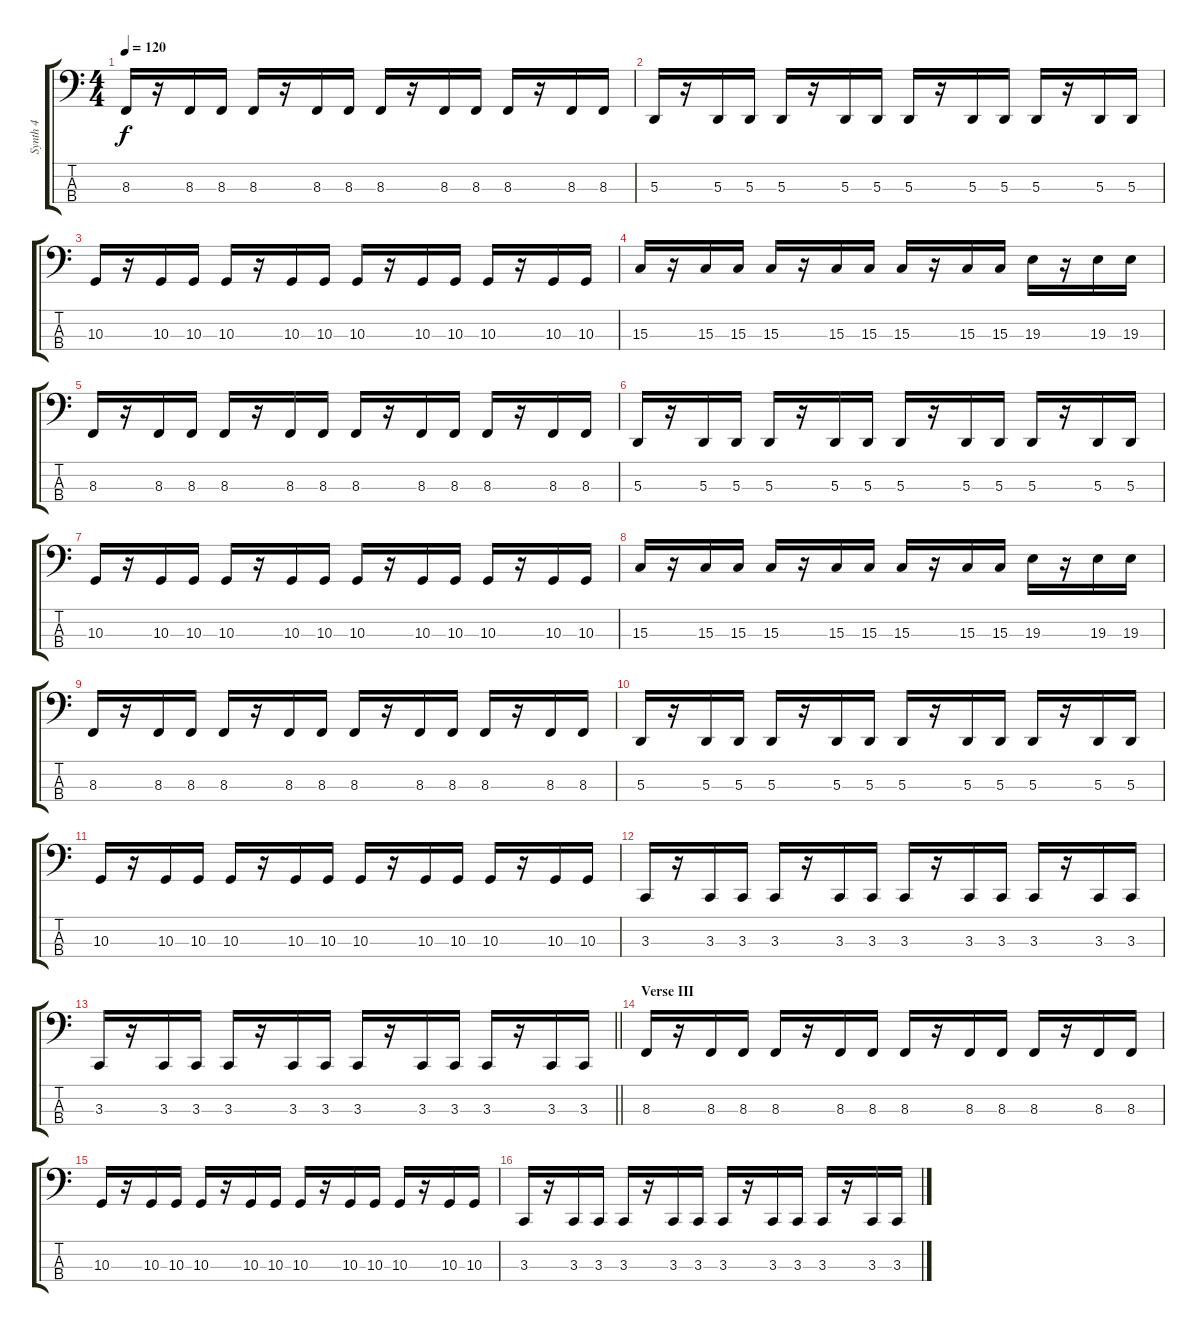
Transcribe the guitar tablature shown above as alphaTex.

\track ("Synth 4" "Synth 4") {instrument lead8bassandlead}
\staff {score tabs}
\tuning (G2 D2 A1 E1) {hide}
\ts (4 4)
\tempo 120
\clef f4
\ks c
8.3.16{dy f} r.16 8.3.16 8.3.16 8.3.16 r.16 8.3.16 8.3.16 8.3.16 r.16 8.3.16 8.3.16 8.3.16 r.16 8.3.16 8.3.16 |
5.3.16 r.16 5.3.16 5.3.16 5.3.16 r.16 5.3.16 5.3.16 5.3.16 r.16 5.3.16 5.3.16 5.3.16 r.16 5.3.16 5.3.16 |
10.3.16 r.16 10.3.16 10.3.16 10.3.16 r.16 10.3.16 10.3.16 10.3.16 r.16 10.3.16 10.3.16 10.3.16 r.16 10.3.16 10.3.16 |
15.3.16 r.16 15.3.16 15.3.16 15.3.16 r.16 15.3.16 15.3.16 15.3.16 r.16 15.3.16 15.3.16 19.3.16 r.16 19.3.16 19.3.16 |
8.3.16 r.16 8.3.16 8.3.16 8.3.16 r.16 8.3.16 8.3.16 8.3.16 r.16 8.3.16 8.3.16 8.3.16 r.16 8.3.16 8.3.16 |
5.3.16 r.16 5.3.16 5.3.16 5.3.16 r.16 5.3.16 5.3.16 5.3.16 r.16 5.3.16 5.3.16 5.3.16 r.16 5.3.16 5.3.16 |
10.3.16 r.16 10.3.16 10.3.16 10.3.16 r.16 10.3.16 10.3.16 10.3.16 r.16 10.3.16 10.3.16 10.3.16 r.16 10.3.16 10.3.16 |
15.3.16 r.16 15.3.16 15.3.16 15.3.16 r.16 15.3.16 15.3.16 15.3.16 r.16 15.3.16 15.3.16 19.3.16 r.16 19.3.16 19.3.16 |
8.3.16 r.16 8.3.16 8.3.16 8.3.16 r.16 8.3.16 8.3.16 8.3.16 r.16 8.3.16 8.3.16 8.3.16 r.16 8.3.16 8.3.16 |
5.3.16 r.16 5.3.16 5.3.16 5.3.16 r.16 5.3.16 5.3.16 5.3.16 r.16 5.3.16 5.3.16 5.3.16 r.16 5.3.16 5.3.16 |
10.3.16 r.16 10.3.16 10.3.16 10.3.16 r.16 10.3.16 10.3.16 10.3.16 r.16 10.3.16 10.3.16 10.3.16 r.16 10.3.16 10.3.16 |
3.3.16 r.16 3.3.16 3.3.16 3.3.16 r.16 3.3.16 3.3.16 3.3.16 r.16 3.3.16 3.3.16 3.3.16 r.16 3.3.16 3.3.16 |
\barLineRight lightlight
3.3.16 r.16 3.3.16 3.3.16 3.3.16 r.16 3.3.16 3.3.16 3.3.16 r.16 3.3.16 3.3.16 3.3.16 r.16 3.3.16 3.3.16 |
\section ("" "Verse III")
8.3.16 r.16 8.3.16 8.3.16 8.3.16 r.16 8.3.16 8.3.16 8.3.16 r.16 8.3.16 8.3.16 8.3.16 r.16 8.3.16 8.3.16 |
10.3.16 r.16 10.3.16 10.3.16 10.3.16 r.16 10.3.16 10.3.16 10.3.16 r.16 10.3.16 10.3.16 10.3.16 r.16 10.3.16 10.3.16 |
3.3.16 r.16 3.3.16 3.3.16 3.3.16 r.16 3.3.16 3.3.16 3.3.16 r.16 3.3.16 3.3.16 3.3.16 r.16 3.3.16 3.3.16
